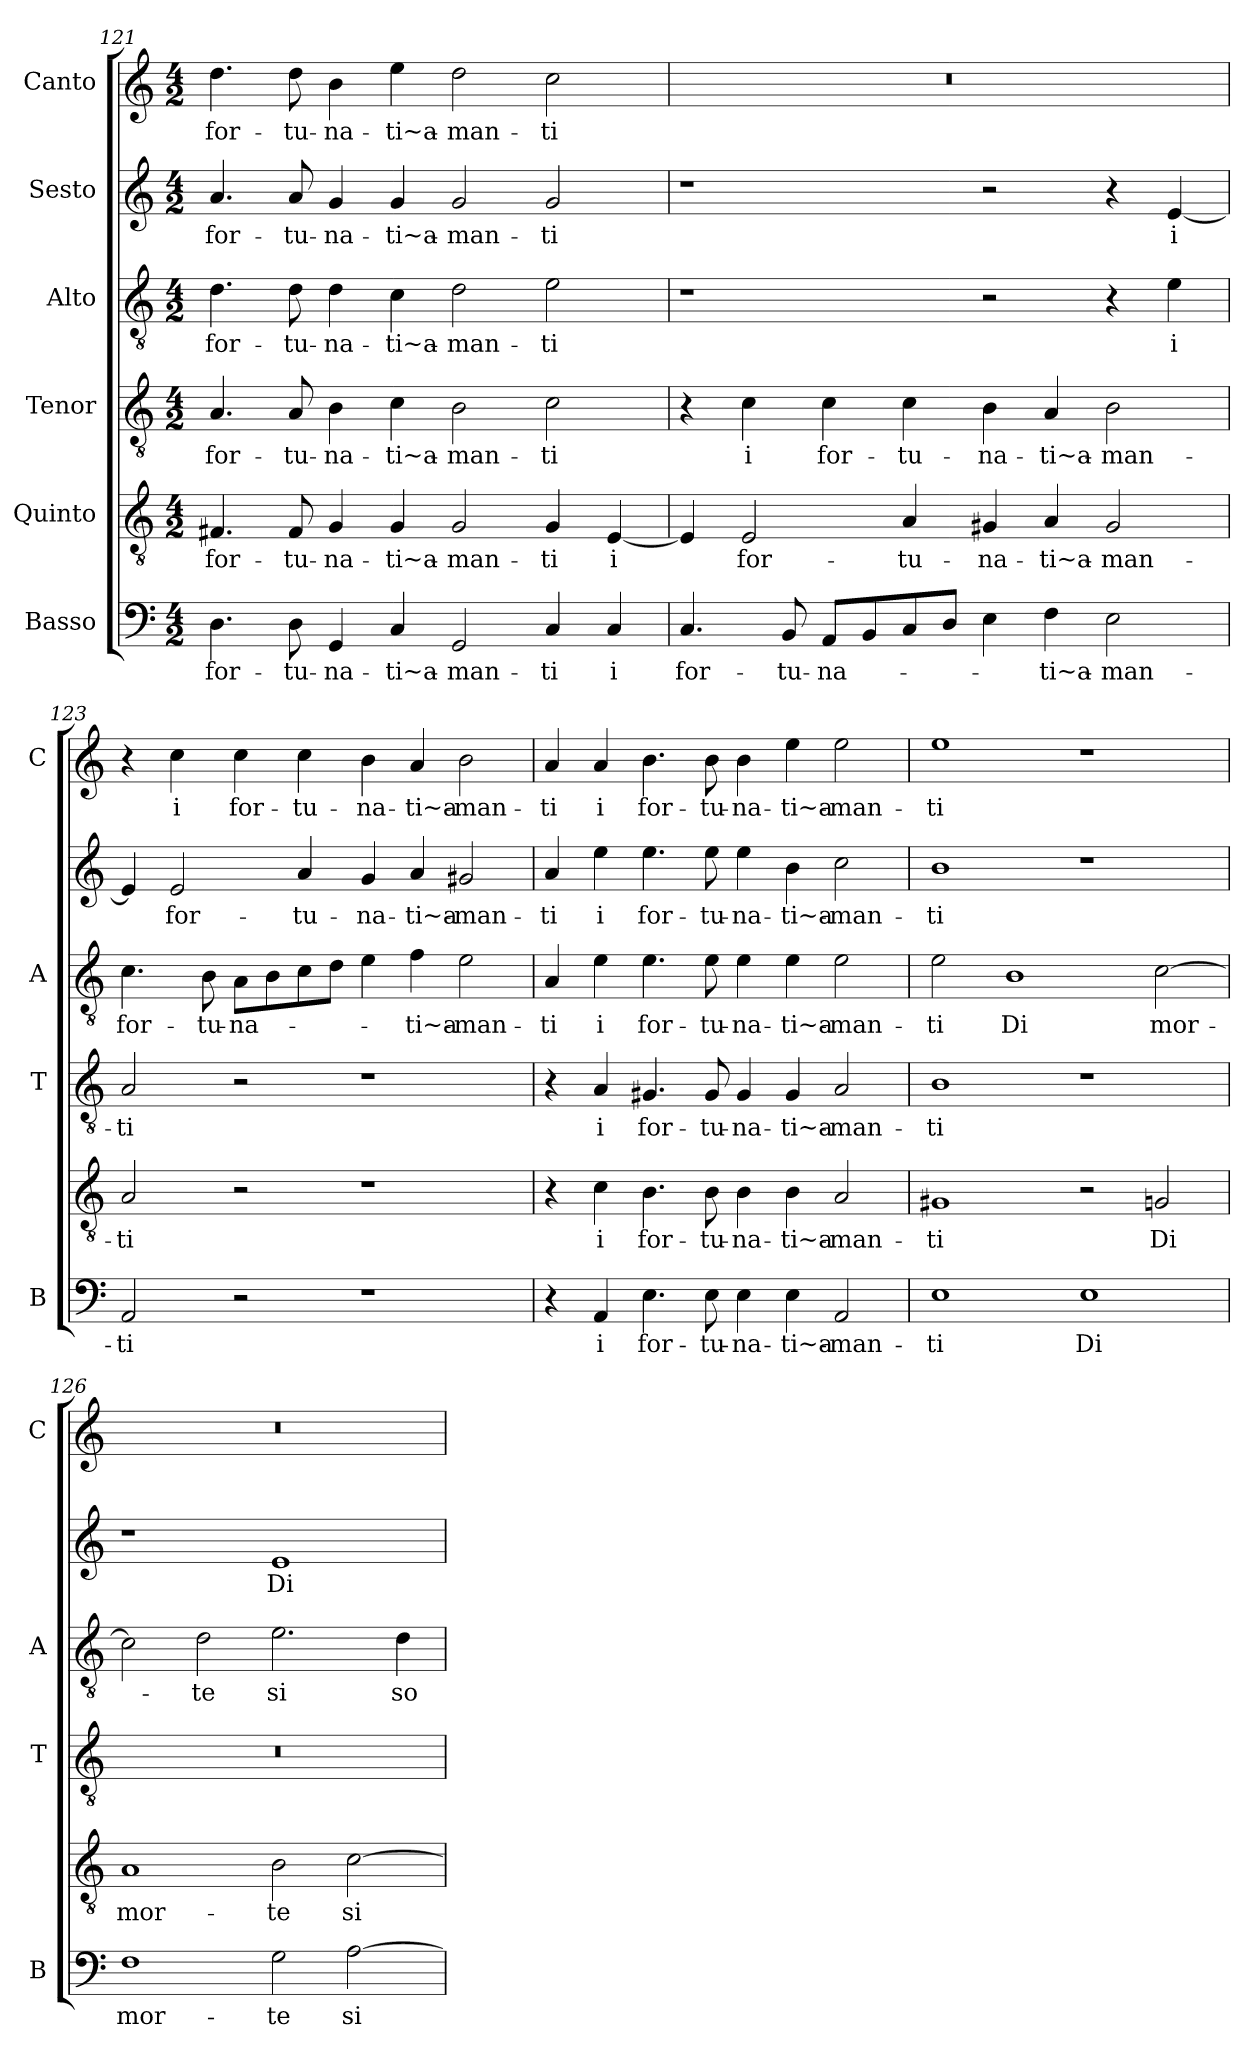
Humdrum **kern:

**kern	**text	**kern	**text	**kern	**text	**kern	**text	**kern	**text	**kern	**text
*part6	*part6	*part5	*part5	*part4	*part4	*part3	*part3	*part2	*part2	*part1	*part1
*staff6	*staff6	*staff5	*staff5	*staff4	*staff4	*staff3	*staff3	*staff2	*staff2	*staff1	*staff1
*I"Basso	*	*I"Quinto	*	*I"Tenor	*	*I"Alto	*	*I"Sesto	*	*I"Canto	*
*I'B	*	*	*	*I'T	*	*I'A	*	*	*	*I'C	*
*clefF4	*	*clefGv2	*	*clefGv2	*	*clefGv2	*	*clefG2	*	*clefG2	*
*k[]	*	*k[]	*	*k[]	*	*k[]	*	*k[]	*	*k[]	*
*C:	*	*C:	*	*C:	*	*C:	*	*C:	*	*C:	*
*M4/2	*	*M4/2	*	*M4/2	*	*M4/2	*	*M4/2	*	*M4/2	*
=121	=121	=121	=121	=121	=121	=121	=121	=121	=121	=121	=121
!	!LO:LY:b	!	!LO:LY:b	!	!LO:LY:b	!	!LO:LY:b	!	!LO:LY:b	!	!LO:LY:b
4.D\	for-	4.F#X/	for-	4.A/	for-	4.d\	for-	4.a/	for-	4.dd\	for-
!	!LO:LY:b	!	!LO:LY:b	!	!LO:LY:b	!	!LO:LY:b	!	!LO:LY:b	!	!LO:LY:b
8D\	-tu-	8F#/	-tu-	8A/	-tu-	8d\	-tu-	8a/	-tu-	8dd\	-tu-
!	!LO:LY:b	!	!LO:LY:b	!	!LO:LY:b	!	!LO:LY:b	!	!LO:LY:b	!	!LO:LY:b
4GG/	-na-	4G/	-na-	4B\	-na-	4d\	-na-	4g/	-na-	4b\	-na-
!	!LO:LY:b	!	!LO:LY:b	!	!LO:LY:b	!	!LO:LY:b	!	!LO:LY:b	!	!LO:LY:b
4C/	-ti~a-	4G/	-ti~a-	4c\	-ti~a-	4c\	-ti~a-	4g/	-ti~a-	4ee\	-ti~a-
!	!LO:LY:b	!	!LO:LY:b	!	!LO:LY:b	!	!LO:LY:b	!	!LO:LY:b	!	!LO:LY:b
2GG/	-man-	2G/	-man-	2B\	-man-	2d\	-man-	2g/	-man-	2dd\	-man-
!	!LO:LY:b	!	!LO:LY:b	!	!LO:LY:b	!	!LO:LY:b	!	!LO:LY:b	!	!LO:LY:b
4C/	-ti	4G/	-ti	2c\	-ti	2e\	-ti	2g/	-ti	2cc\	-ti
!	!LO:LY:b	!	!LO:LY:b	!	!	!	!	!	!	!	!
4C/	i	[4E/	i	.	.	.	.	.	.	.	.
=122	=122	=122	=122	=122	=122	=122	=122	=122	=122	=122	=122
!	!LO:LY:b	!	!	!	!	!	!	!	!	!	!
4.C/	for-	4E/]	.	4r	.	1r	.	1r	.	0r	.
!	!	!	!LO:LY:b	!	!LO:LY:b	!	!	!	!	!	!
.	.	2E/	for-	4c\	i	.	.	.	.	.	.
!	!LO:LY:b	!	!	!	!	!	!	!	!	!	!
8BB/	-tu-	.	.	.	.	.	.	.	.	.	.
!	!LO:LY:b	!	!	!	!LO:LY:b	!	!	!	!	!	!
8AA/L	-na-	.	.	4c\	for-	.	.	.	.	.	.
8BB/	.	.	.	.	.	.	.	.	.	.	.
!	!	!	!LO:LY:b	!	!LO:LY:b	!	!	!	!	!	!
8C/	.	4A/	-tu-	4c\	-tu-	.	.	.	.	.	.
8D/J	.	.	.	.	.	.	.	.	.	.	.
!	!	!	!LO:LY:b	!	!LO:LY:b	!	!	!	!	!	!
4E\	.	4G#X/	-na-	4B\	-na-	2r	.	2r	.	.	.
!	!LO:LY:b	!	!LO:LY:b	!	!LO:LY:b	!	!	!	!	!	!
4F\	-ti~a-	4A/	-ti~a-	4A/	-ti~a-	.	.	.	.	.	.
!	!LO:LY:b	!	!LO:LY:b	!	!LO:LY:b	!	!	!	!	!	!
2E\	-man-	2G#/	-man-	2B\	-man-	4r	.	4r	.	.	.
!	!	!	!	!	!	!	!LO:LY:b	!	!LO:LY:b	!	!
.	.	.	.	.	.	4e\	i	[4e/	i	.	.
!!LO:LB:g=z
=123	=123	=123	=123	=123	=123	=123	=123	=123	=123	=123	=123
!	!LO:LY:b	!	!LO:LY:b	!	!LO:LY:b	!	!LO:LY:b	!	!	!	!
2AA/	-ti	2A/	-ti	2A/	-ti	4.c\	for-	4e/]	.	4r	.
!	!	!	!	!	!	!	!	!	!LO:LY:b	!	!LO:LY:b
.	.	.	.	.	.	.	.	2e/	for-	4cc\	i
!	!	!	!	!	!	!	!LO:LY:b	!	!	!	!
.	.	.	.	.	.	8B\	-tu-	.	.	.	.
!	!	!	!	!	!	!	!LO:LY:b	!	!	!	!LO:LY:b
2r	.	2r	.	2r	.	8A\L	-na-	.	.	4cc\	for-
.	.	.	.	.	.	8B\	.	.	.	.	.
!	!	!	!	!	!	!	!	!	!LO:LY:b	!	!LO:LY:b
.	.	.	.	.	.	8c\	.	4a/	-tu-	4cc\	-tu-
.	.	.	.	.	.	8d\J	.	.	.	.	.
!	!	!	!	!	!	!	!	!	!LO:LY:b	!	!LO:LY:b
1r	.	1r	.	1r	.	4e\	.	4g/	-na-	4b\	-na-
!	!	!	!	!	!	!	!LO:LY:b	!	!LO:LY:b	!	!LO:LY:b
.	.	.	.	.	.	4f\	-ti~a-	4a/	-ti~a-	4a/	-ti~a-
!	!	!	!	!	!	!	!LO:LY:b	!	!LO:LY:b	!	!LO:LY:b
.	.	.	.	.	.	2e\	-man-	2g#X/	-man-	2b\	-man-
=124	=124	=124	=124	=124	=124	=124	=124	=124	=124	=124	=124
!	!	!	!	!	!	!	!LO:LY:b	!	!LO:LY:b	!	!LO:LY:b
4r	.	4r	.	4r	.	4A/	-ti	4a/	ti	4a/	-ti
!	!LO:LY:b	!	!LO:LY:b	!	!LO:LY:b	!	!LO:LY:b	!	!LO:LY:b	!	!LO:LY:b
4AA/	i	4c\	i	4A/	i	4e\	i	4ee\	i	4a/	i
!	!LO:LY:b	!	!LO:LY:b	!	!LO:LY:b	!	!LO:LY:b	!	!LO:LY:b	!	!LO:LY:b
4.E\	for-	4.B\	for-	4.G#X/	for-	4.e\	for-	4.ee\	for-	4.b\	for-
!	!LO:LY:b	!	!LO:LY:b	!	!LO:LY:b	!	!LO:LY:b	!	!LO:LY:b	!	!LO:LY:b
8E\	-tu-	8B\	-tu-	8G#/	-tu-	8e\	-tu-	8ee\	-tu-	8b\	-tu-
!	!LO:LY:b	!	!LO:LY:b	!	!LO:LY:b	!	!LO:LY:b	!	!LO:LY:b	!	!LO:LY:b
4E\	-na-	4B\	-na-	4G#/	-na-	4e\	-na-	4ee\	-na-	4b\	-na-
!	!LO:LY:b	!	!LO:LY:b	!	!LO:LY:b	!	!LO:LY:b	!	!LO:LY:b	!	!LO:LY:b
4E\	-ti~a-	4B\	-ti~a-	4G#/	-ti~a-	4e\	-ti~a-	4b\	-ti~a-	4ee\	-ti~a-
!	!LO:LY:b	!	!LO:LY:b	!	!LO:LY:b	!	!LO:LY:b	!	!LO:LY:b	!	!LO:LY:b
2AA/	-man-	2A/	-man-	2A/	-man-	2e\	-man-	2cc\	-man-	2ee\	-man-
=125	=125	=125	=125	=125	=125	=125	=125	=125	=125	=125	=125
!	!LO:LY:b	!	!LO:LY:b	!	!LO:LY:b	!	!LO:LY:b	!	!LO:LY:b	!	!LO:LY:b
1E	-ti	1G#X	-ti	1B	-ti	2e\	-ti	1b	-ti	1ee	-ti
!	!	!	!	!	!	!	!LO:LY:b	!	!	!	!
.	.	.	.	.	.	1B	Di	.	.	.	.
!	!LO:LY:b	!	!	!	!	!	!	!	!	!	!
1E	Di	2r	.	1r	.	.	.	1r	.	1r	.
!	!	!	!LO:LY:b	!	!	!	!LO:LY:b	!	!	!	!
.	.	2Gn/	Di	.	.	[2c\	mor-	.	.	.	.
=126	=126	=126	=126	=126	=126	=126	=126	=126	=126	=126	=126
!	!LO:LY:b	!	!LO:LY:b	!	!	!	!	!	!	!	!
1F	mor-	1A	mor-	0r	.	2c\]	.	1r	.	0r	.
!	!	!	!	!	!	!	!LO:LY:b	!	!	!	!
.	.	.	.	.	.	2d\	-te	.	.	.	.
!	!LO:LY:b	!	!LO:LY:b	!	!	!	!LO:LY:b	!	!LO:LY:b	!	!
2G\	-te	2B\	-te	.	.	2.e\	si	1e	Di	.	.
!	!LO:LY:b	!	!LO:LY:b	!	!	!	!	!	!	!	!
[2A\	si	[2c\	si	.	.	.	.	.	.	.	.
!	!	!	!	!	!	!	!LO:LY:b	!	!	!	!
.	.	.	.	.	.	4d\	so-	.	.	.	.
=	=	=	=	=	=	=	=	=	=	=	=
*-	*-	*-	*-	*-	*-	*-	*-	*-	*-	*-	*-
